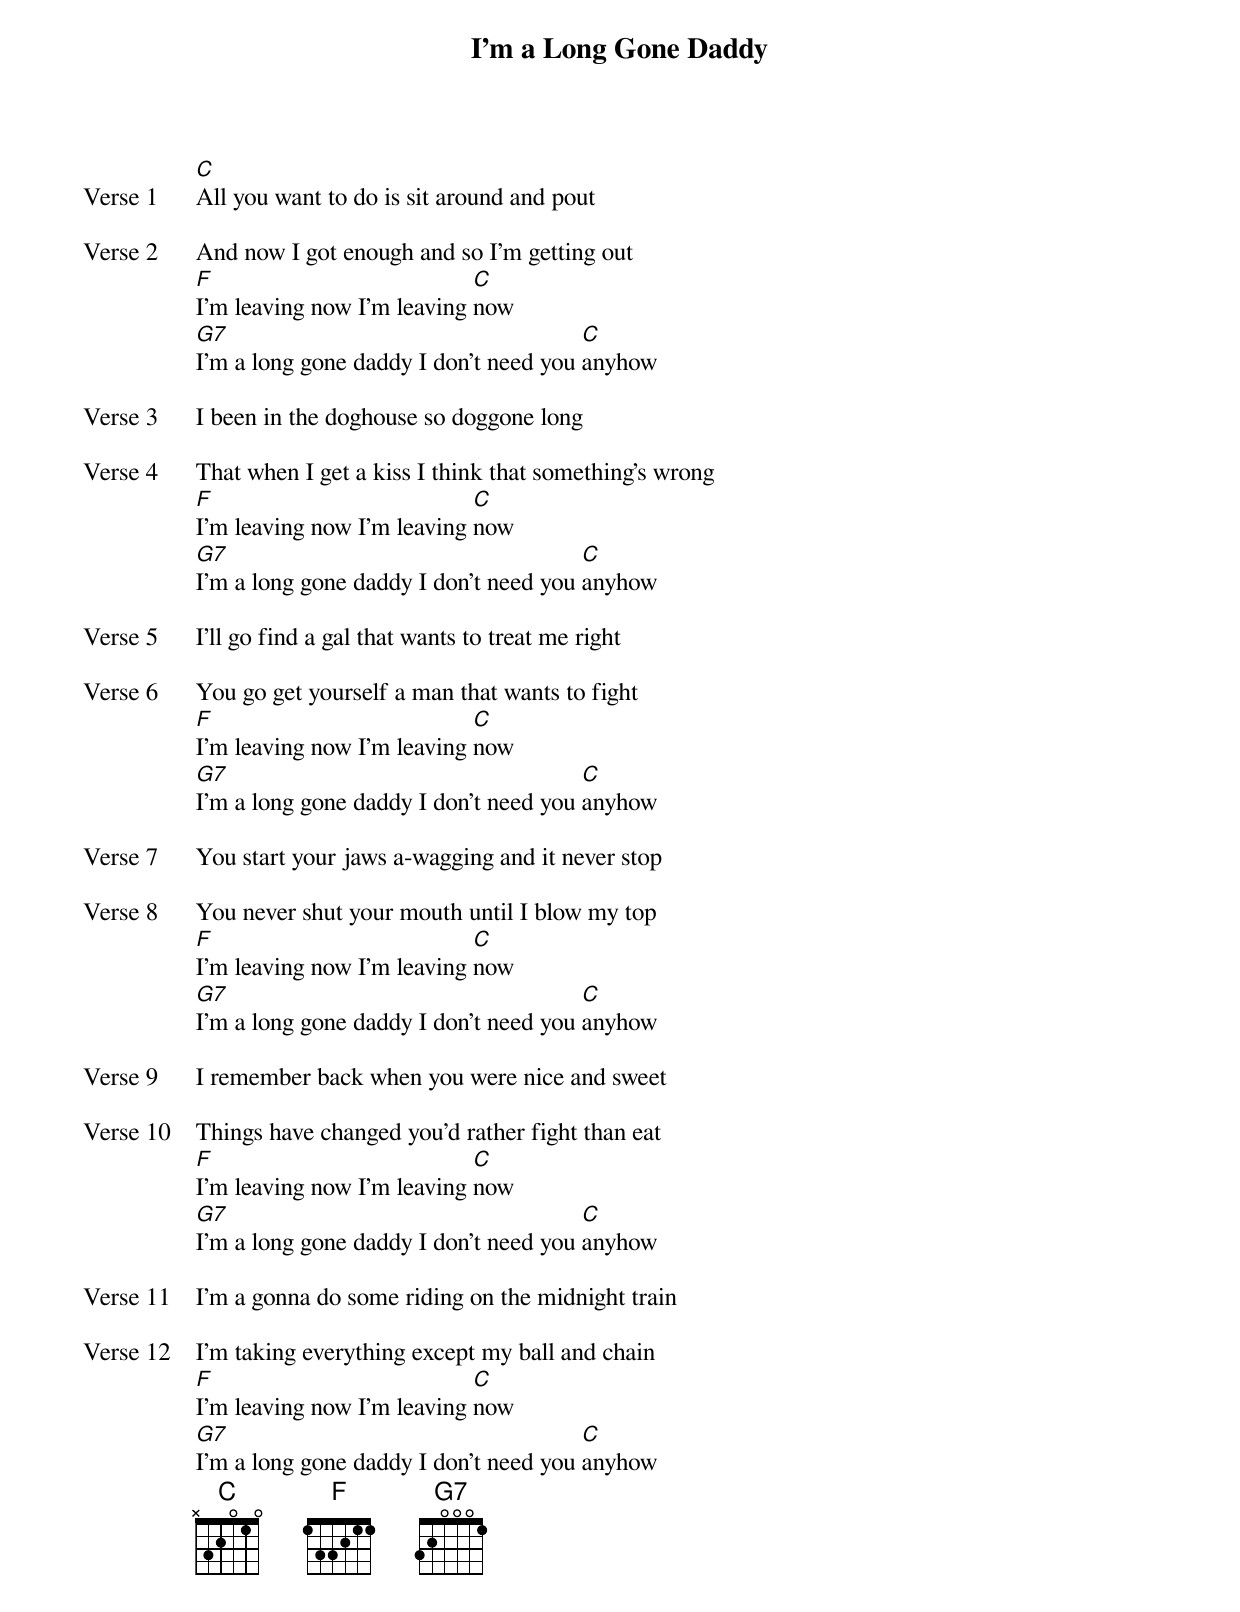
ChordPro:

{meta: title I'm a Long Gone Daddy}
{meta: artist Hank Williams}
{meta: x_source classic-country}
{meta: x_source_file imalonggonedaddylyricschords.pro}
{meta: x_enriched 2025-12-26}

{start_of_verse: Verse 1}
[C]All you want to do is sit around and pout
{end_of_verse}

{start_of_verse: Verse 2}
And now I got enough and so I'm getting out
[F]I'm leaving now I'm leaving [C]now
[G7]I'm a long gone daddy I don't need you [C]anyhow
{end_of_verse}

{start_of_verse: Verse 3}
I been in the doghouse so doggone long
{end_of_verse}

{start_of_verse: Verse 4}
That when I get a kiss I think that something's wrong
[F]I'm leaving now I'm leaving [C]now
[G7]I'm a long gone daddy I don't need you [C]anyhow
{end_of_verse}

{start_of_verse: Verse 5}
I'll go find a gal that wants to treat me right
{end_of_verse}

{start_of_verse: Verse 6}
You go get yourself a man that wants to fight
[F]I'm leaving now I'm leaving [C]now
[G7]I'm a long gone daddy I don't need you [C]anyhow
{end_of_verse}

{start_of_verse: Verse 7}
You start your jaws a-wagging and it never stop
{end_of_verse}

{start_of_verse: Verse 8}
You never shut your mouth until I blow my top
[F]I'm leaving now I'm leaving [C]now
[G7]I'm a long gone daddy I don't need you [C]anyhow
{end_of_verse}

{start_of_verse: Verse 9}
I remember back when you were nice and sweet
{end_of_verse}

{start_of_verse: Verse 10}
Things have changed you'd rather fight than eat
[F]I'm leaving now I'm leaving [C]now
[G7]I'm a long gone daddy I don't need you [C]anyhow
{end_of_verse}

{start_of_verse: Verse 11}
I'm a gonna do some riding on the midnight train
{end_of_verse}

{start_of_verse: Verse 12}
I'm taking everything except my ball and chain
[F]I'm leaving now I'm leaving [C]now
[G7]I'm a long gone daddy I don't need you [C]anyhow
{end_of_verse}
